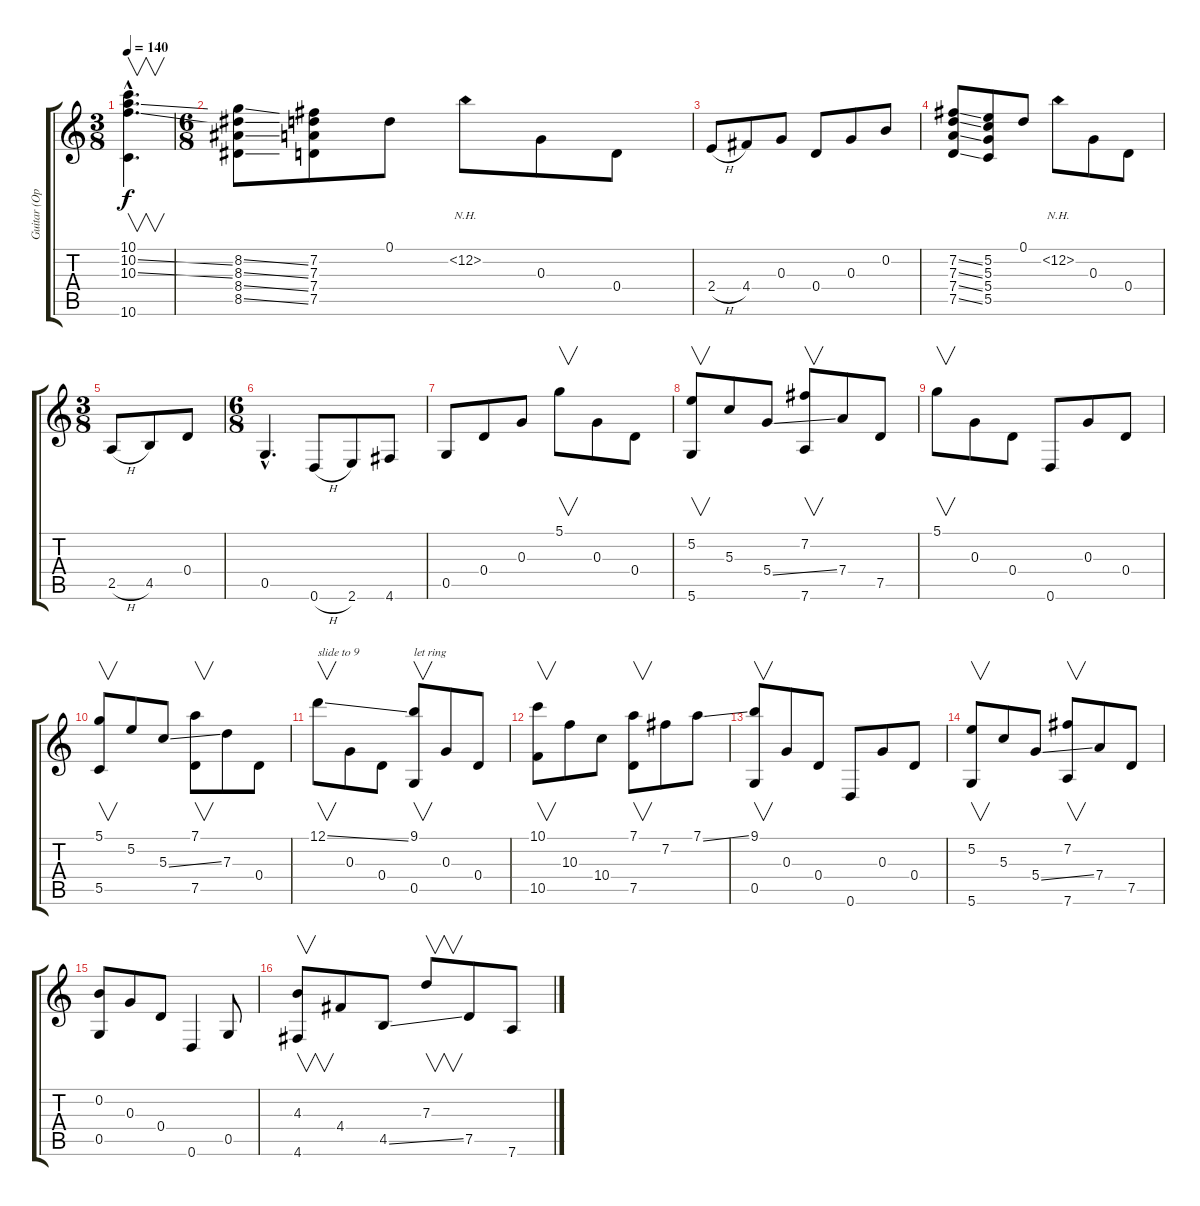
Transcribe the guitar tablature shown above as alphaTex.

\track ("Guitar (Open G Slide)" "Guitar (Op") {instrument acousticguitarsteel}
\staff {score tabs}
\tuning (D4 B3 G3 D3 G2 D2) {hide}
\ts (3 8)
\tempo 140
\clef g2
\ks c
(10.1{hac} 10.2{ss hac} 10.3{ss hac} 10.6{hac}).4{v d dy f} |
\ts (6 8)
(8.2{ss} 8.3{ss} 8.4{ss} 8.5{ss}).8 (7.2 7.3 7.4 7.5).8 0.1.8 12.2{nh}.8 0.3.8 0.4.8 |
2.4{h}.8 4.4.8 0.3.8 0.4.8 0.3.8 0.2.8 |
(7.2{ss} 7.3{ss} 7.4{ss} 7.5{ss}).8 (5.2 5.3 5.4 5.5).8 0.1.8 12.2{nh}.8 0.3.8 0.4.8 |
\ts (3 8)
2.5{h}.8 4.5.8 0.4.8 |
\ts (6 8)
0.5{hac}.4{d} 0.6{h}.8 2.6.8 4.6.8 |
0.5.8 0.4.8 0.3.8 5.1.8{v} 0.3.8 0.4.8 |
(5.2 5.6).8{v} 5.3.8 5.4{ss}.8 (7.2 7.6).8{v} 7.4.8 7.5.8 |
5.1.8{v} 0.3.8 0.4.8 0.6.8 0.3.8 0.4.8 |
(5.1 5.5).8{v} 5.2.8 5.3{ss}.8 (7.1 7.5).8{v} 7.3.8 0.4.8 |
12.1{ss}.8{v txt "slide to 9"} 0.3.8 0.4.8 (9.1 0.5).8{v txt "let ring"} 0.3.8 0.4.8 |
(10.1 10.5).8{v} 10.3.8 10.4.8 (7.1 7.5).8{v} 7.2.8 7.1{ss}.8 |
(9.1 0.5).8{v} 0.3.8 0.4.8 0.6.8 0.3.8 0.4.8 |
(5.2 5.6).8{v} 5.3.8 5.4{ss}.8 (7.2 7.6).8{v} 7.4.8 7.5.8 |
(0.2 0.5).8 0.3.8 0.4.8 0.6.4 0.5.8 |
(4.3 4.6).8{v} 4.4.8 4.5{ss}.8 7.3.8{v} 7.5.8 7.6.8
